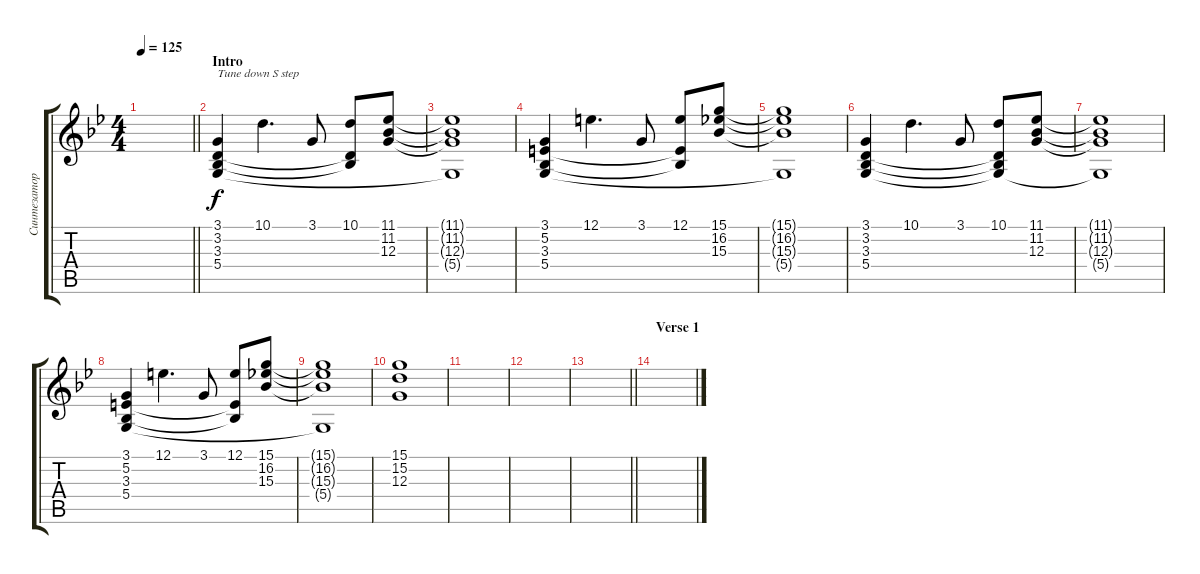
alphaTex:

\track ("Синтезатор" "Синтезатор") {instrument stringensemble1}
\staff {score tabs}
\tuning (E4 B3 G3 D3 A2 E2) {hide}
\ts (4 4)
\section ("" "")
\tempo 125
\clef g2
\barLineRight lightlight
\ks gminor
|
\section ("" "Intro")
(3.1 3.2 3.3 5.4).4{txt "Tune down S step "} 10.1.4{d} 3.1.8 (10.1 3.2{t} 3.3{t}).8 (11.1 11.2 12.3).8 |
(11.1{t} 11.2{t} 12.3{t} 5.4{t}).1 |
(3.1 5.2 3.3 5.4).4 12.1.4{d} 3.1.8 (12.1 5.2{t} 3.3{t}).8 (15.1 16.2 15.3).8 |
(15.1{t} 16.2{t} 15.3{t} 5.4{t}).1 |
(3.1 3.2 3.3 5.4).4 10.1.4{d} 3.1.8 (10.1 3.2{t} 3.3{t} 5.4{t}).8 (11.1 11.2 12.3).8 |
(11.1{t} 11.2{t} 12.3{t} 5.4{t}).1 |
(3.1 5.2 3.3 5.4).4 12.1.4{d} 3.1.8 (12.1 5.2{t} 3.3{t}).8 (15.1 16.2 15.3).8 |
(15.1{t} 16.2{t} 15.3{t} 5.4{t}).1 |
(15.1 15.2 12.3).1{volume 0} |
|
|
\barLineRight lightlight
|
\section ("" "Verse 1")
